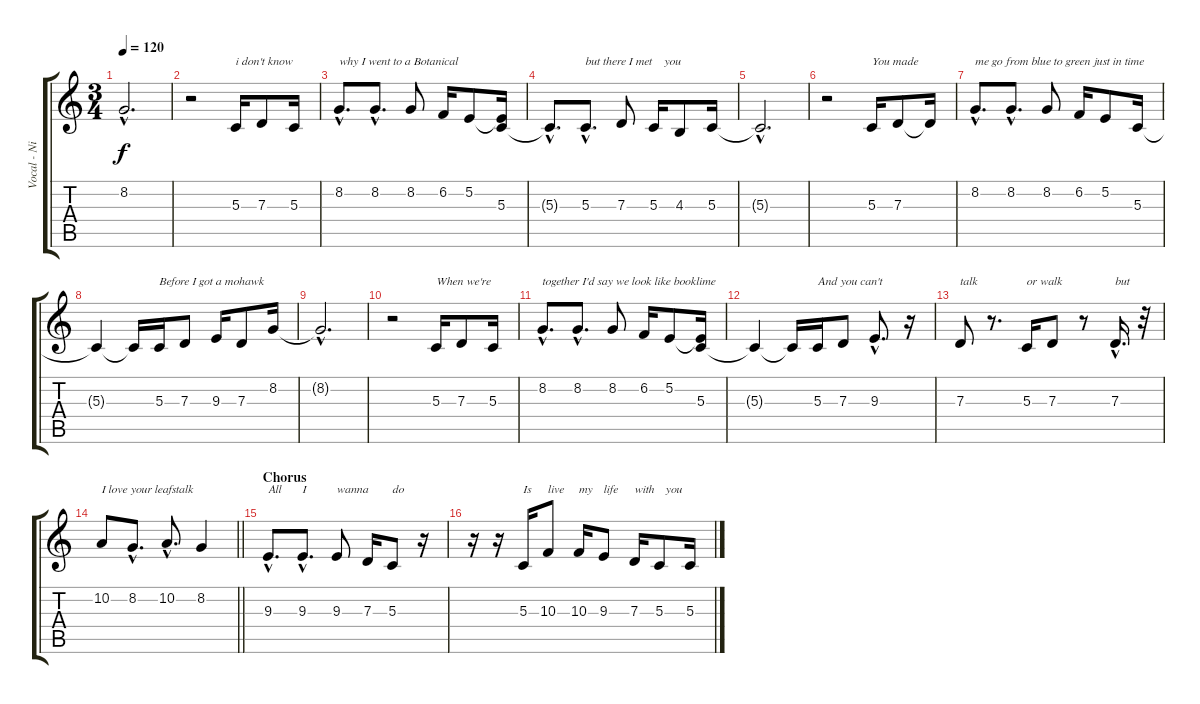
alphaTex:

\track ("Vocal - Nikola" "Vocal - Ni") {instrument flute}
\staff {score tabs}
\tuning (E4 B3 G3 D3 A2 E2) {hide}
\ts (3 4)
\tempo 120
\clef g2
\ks c
8.2{hac t}.2{d dy f} |
r.2 5.3.16{txt "i don't know"} 7.3.8 5.3.16 |
8.2{hac}.8{d txt "why I went to a Botanical"} 8.2{hac}.8{d} 8.2.8 6.2.16 5.2.8 (5.2{t} 5.3).16 |
5.3{hac t}.8{d} 5.3{hac}.8{d txt "but there I met    you"} 7.3.8 5.3.16 4.3.8 5.3.16 |
5.3{hac t}.2{d} |
r.2 5.3.16{txt "You made"} 7.3.8 7.3{t}.16 |
8.2{hac}.8{d txt "me go from blue to green just in time"} 8.2{hac}.8{d} 8.2.8 6.2.16 5.2.8 5.3.16 |
5.3{t}.4 5.3{t}.16 5.3.16{txt "Before I got a mohawk"} 7.3.8 9.3.16 7.3.8 8.2.16 |
8.2{hac t}.2{d} |
r.2 5.3.16{txt "When we're"} 7.3.8 5.3.16 |
8.2{hac}.8{d txt "together I'd say we look like booklime"} 8.2{hac}.8{d} 8.2.8 6.2.16 5.2.8 (5.2{t} 5.3).16 |
5.3{t}.4 5.3{t}.16 5.3.16{txt "And you can't"} 7.3.8 9.3{hac}.8{d} r.16 |
7.3.8{txt "talk"} r.8{d} 5.3.16{txt "or walk"} 7.3.8 r.8 7.3{hac}.16{d txt "but"} r.32 |
\barLineRight lightlight
10.2.8{txt "I love your leafstalk"} 8.2{hac}.8{d} 10.2{hac}.8{d} 8.2.4 |
\section ("" "Chorus")
9.3{hac}.8{d txt "All "} 9.3{hac}.8{d txt "I"} 9.3.8{txt "wanna"} 7.3.16 5.3.8{txt "do"} r.16 |
r.16 r.16 5.3.16{txt "Is "} 10.3.8{txt "live"} 10.3.16{txt "my"} 9.3.8{txt "life"} 7.3.16{txt "with"} 5.3.8{txt "  you"} 5.3.16
